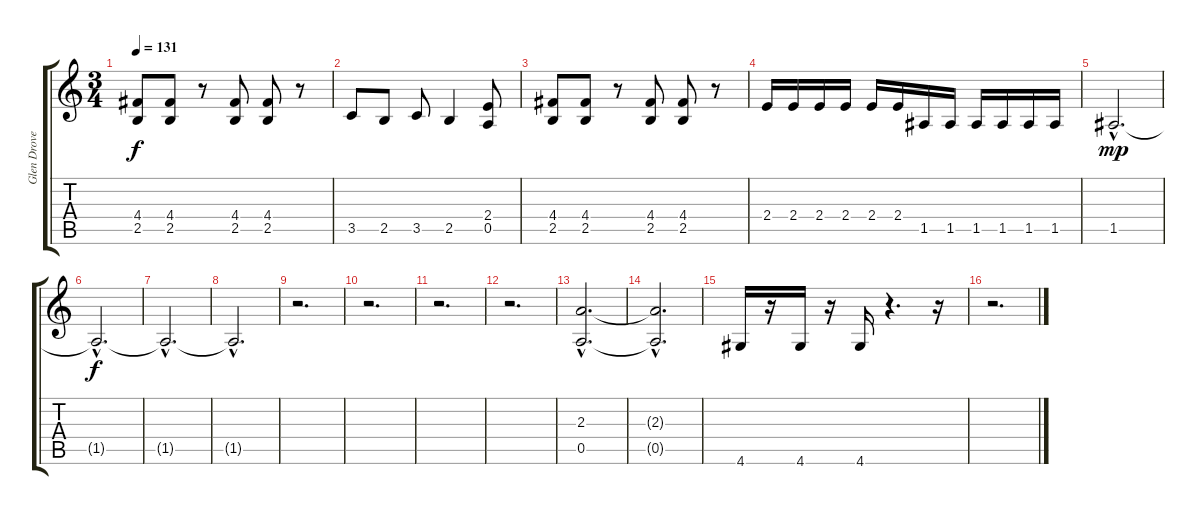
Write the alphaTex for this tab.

\track ("Glen Drover" "Glen Drove") {instrument overdrivenguitar}
\staff {score tabs}
\tuning (E4 B3 G3 D3 A2 E2) {hide}
\ts (3 4)
\tempo 131
\clef g2
\ks c
(4.4 2.5).8{dy f} (4.4 2.5).8 r.8 (4.4 2.5).8 (4.4 2.5).8 r.8 |
3.5.8 2.5.8 3.5.8 2.5.4 (2.4 0.5).8 |
(4.4 2.5).8 (4.4 2.5).8 r.8 (4.4 2.5).8 (4.4 2.5).8 r.8 |
2.4.16 2.4.16 2.4.16 2.4.16 2.4.16 2.4.16 1.5.16 1.5.16 1.5.16 1.5.16 1.5.16 1.5.16 |
1.5{hac}.2{d dy mp} |
1.5{hac t}.2{d dy f} |
1.5{hac t}.2{d} |
1.5{hac t}.2{d} |
r.2{d} |
r.2{d} |
r.2{d} |
r.2{d} |
(2.3{hac} 0.5{hac}).2{d} |
(2.3{hac t} 0.5{hac t}).2{d} |
4.6.16 r.16 4.6.16 r.16 4.6.16 r.4{d} r.16 |
r.2{d}
